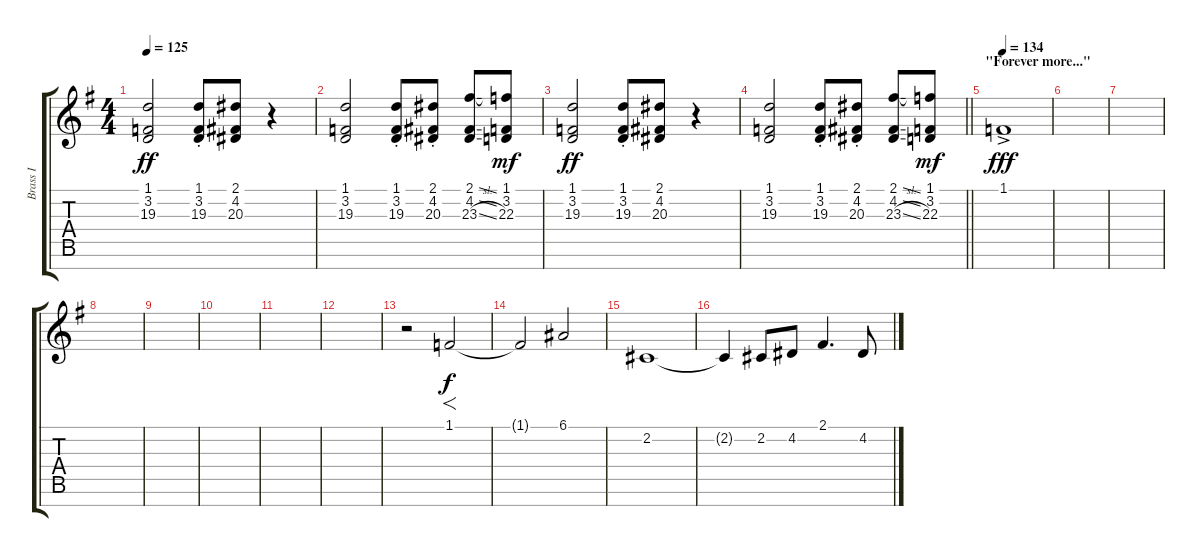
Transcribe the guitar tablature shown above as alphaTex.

\track ("Brass I " "Brass I ") {instrument frenchhorn}
\staff {score tabs}
\tuning (E4 B3 G3 D3 A2 E2 B1) {hide}
\ts (4 4)
\tempo 125
\clef g2
\ks g
(1.1 3.2 19.3).2{dy ff instrument frenchhorn} (1.1{st} 3.2{st} 19.3{st}).8 (2.1 4.2 20.3).8 r.4 |
(1.1 3.2 19.3).2 (1.1{st} 3.2{st} 19.3{st}).8 (2.1{st} 4.2{st} 20.3{st}).8 (2.1{sl} 4.2{sl} 23.3{sl}).8 (1.1 3.2 22.3).8{dy mf} |
(1.1 3.2 19.3).2{dy ff instrument frenchhorn} (1.1{st} 3.2{st} 19.3{st}).8 (2.1 4.2 20.3).8 r.4 |
\barLineRight lightlight
(1.1 3.2 19.3).2 (1.1{st} 3.2{st} 19.3{st}).8 (2.1{st} 4.2{st} 20.3{st}).8 (2.1{sl} 4.2{sl} 23.3{sl}).8 (1.1 3.2 22.3).8{dy mf} |
\section ("" "\"Forever more...\"")
\tempo 134
1.1{ac}.1{dy fff volume 5} |
|
|
|
|
|
|
|
r.2{volume 14} 1.1.2{f dy f} |
1.1{t}.2 6.1.2 |
2.2.1 |
2.2{t}.4 2.2.8 4.2.8 2.1.4{d} 4.2.8
